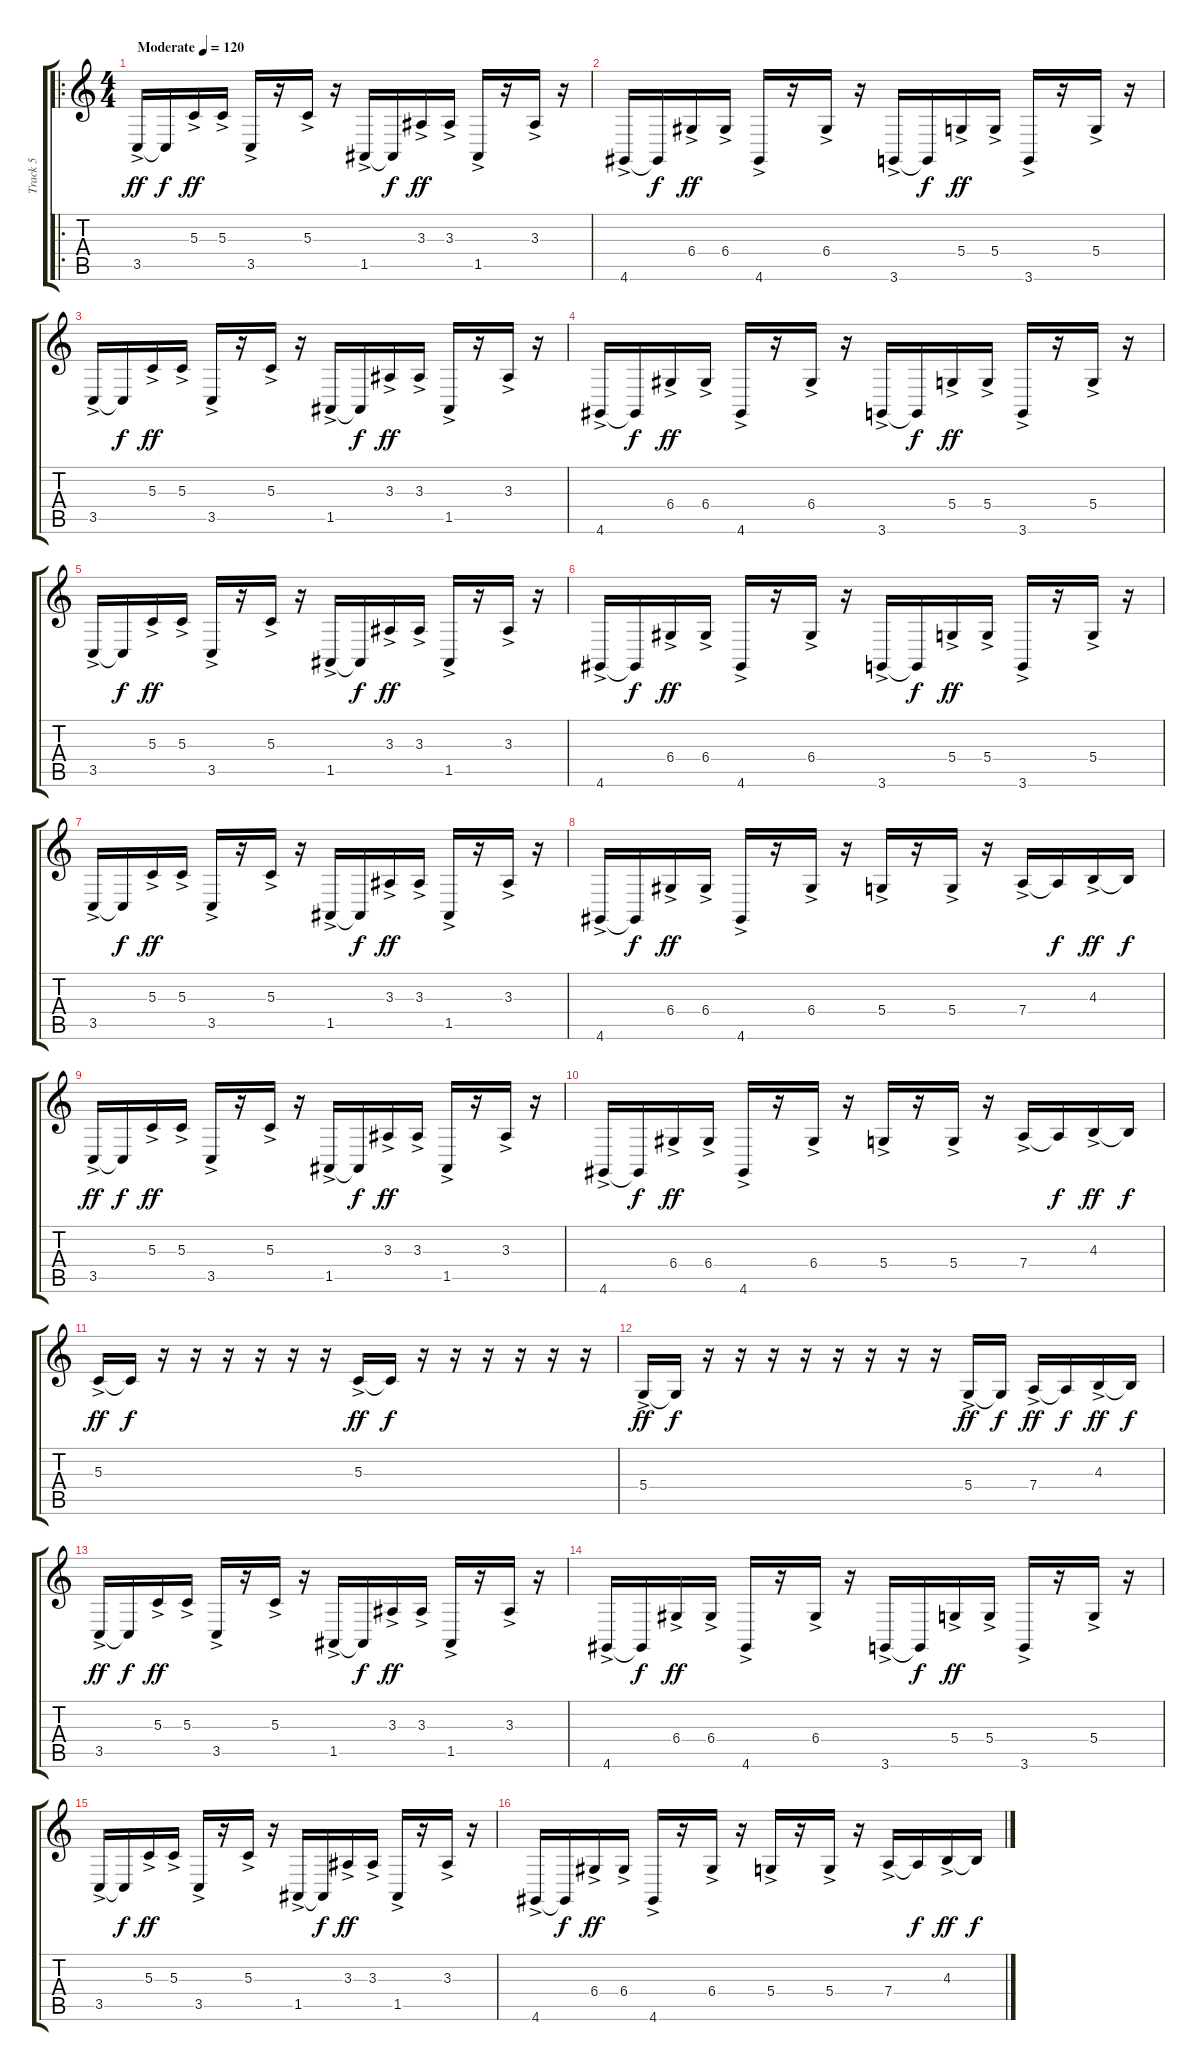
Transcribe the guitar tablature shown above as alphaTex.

\track ("Track 5" "Track 5") {instrument tuba bank 255}
\staff {score tabs}
\tuning (E4 B3 G3 D3 A2 E2) {hide}
\ro
\ts (4 4)
\tempo (120 "Moderate")
\clef g2
\ks c
3.5{ac}.16{dy ff instrument tuba} 3.5{t}.16{dy f} 5.3{ac}.16{dy ff} 5.3{ac}.16 3.5{ac}.16 r.16 5.3{ac}.16 r.16 1.5{ac}.16 1.5{t}.16{dy f} 3.3{ac}.16{dy ff} 3.3{ac}.16 1.5{ac}.16 r.16 3.3{ac}.16 r.16 |
4.6{ac}.16 4.6{t}.16{dy f} 6.4{ac}.16{dy ff} 6.4{ac}.16 4.6{ac}.16 r.16 6.4{ac}.16 r.16 3.6{ac}.16 3.6{t}.16{dy f} 5.4{ac}.16{dy ff} 5.4{ac}.16 3.6{ac}.16 r.16 5.4{ac}.16 r.16 |
3.5{ac}.16 3.5{t}.16{dy f} 5.3{ac}.16{dy ff} 5.3{ac}.16 3.5{ac}.16 r.16 5.3{ac}.16 r.16 1.5{ac}.16 1.5{t}.16{dy f} 3.3{ac}.16{dy ff} 3.3{ac}.16 1.5{ac}.16 r.16 3.3{ac}.16 r.16 |
4.6{ac}.16 4.6{t}.16{dy f} 6.4{ac}.16{dy ff} 6.4{ac}.16 4.6{ac}.16 r.16 6.4{ac}.16 r.16 3.6{ac}.16 3.6{t}.16{dy f} 5.4{ac}.16{dy ff} 5.4{ac}.16 3.6{ac}.16 r.16 5.4{ac}.16 r.16 |
3.5{ac}.16 3.5{t}.16{dy f} 5.3{ac}.16{dy ff} 5.3{ac}.16 3.5{ac}.16 r.16 5.3{ac}.16 r.16 1.5{ac}.16 1.5{t}.16{dy f} 3.3{ac}.16{dy ff} 3.3{ac}.16 1.5{ac}.16 r.16 3.3{ac}.16 r.16 |
4.6{ac}.16 4.6{t}.16{dy f} 6.4{ac}.16{dy ff} 6.4{ac}.16 4.6{ac}.16 r.16 6.4{ac}.16 r.16 3.6{ac}.16 3.6{t}.16{dy f} 5.4{ac}.16{dy ff} 5.4{ac}.16 3.6{ac}.16 r.16 5.4{ac}.16 r.16 |
3.5{ac}.16 3.5{t}.16{dy f} 5.3{ac}.16{dy ff} 5.3{ac}.16 3.5{ac}.16 r.16 5.3{ac}.16 r.16 1.5{ac}.16 1.5{t}.16{dy f} 3.3{ac}.16{dy ff} 3.3{ac}.16 1.5{ac}.16 r.16 3.3{ac}.16 r.16 |
4.6{ac}.16 4.6{t}.16{dy f} 6.4{ac}.16{dy ff} 6.4{ac}.16 4.6{ac}.16 r.16 6.4{ac}.16 r.16 5.4{ac}.16 r.16 5.4{ac}.16 r.16 7.4{ac}.16 7.4{t}.16{dy f} 4.3{ac}.16{dy ff} 4.3{t}.16{dy f} |
3.5{ac}.16{dy ff} 3.5{t}.16{dy f} 5.3{ac}.16{dy ff} 5.3{ac}.16 3.5{ac}.16 r.16 5.3{ac}.16 r.16 1.5{ac}.16 1.5{t}.16{dy f} 3.3{ac}.16{dy ff} 3.3{ac}.16 1.5{ac}.16 r.16 3.3{ac}.16 r.16 |
4.6{ac}.16 4.6{t}.16{dy f} 6.4{ac}.16{dy ff} 6.4{ac}.16 4.6{ac}.16 r.16 6.4{ac}.16 r.16 5.4{ac}.16 r.16 5.4{ac}.16 r.16 7.4{ac}.16 7.4{t}.16{dy f} 4.3{ac}.16{dy ff} 4.3{t}.16{dy f} |
5.3{ac}.16{dy ff} 5.3{t}.16{dy f} r.16 r.16 r.16 r.16 r.16 r.16 5.3{ac}.16{dy ff} 5.3{t}.16{dy f} r.16 r.16 r.16 r.16 r.16 r.16 |
5.4{ac}.16{dy ff} 5.4{t}.16{dy f} r.16 r.16 r.16 r.16 r.16 r.16 r.16 r.16 5.4{ac}.16{dy ff} 5.4{t}.16{dy f} 7.4{ac}.16{dy ff} 7.4{t}.16{dy f} 4.3{ac}.16{dy ff} 4.3{t}.16{dy f} |
3.5{ac}.16{dy ff} 3.5{t}.16{dy f} 5.3{ac}.16{dy ff} 5.3{ac}.16 3.5{ac}.16 r.16 5.3{ac}.16 r.16 1.5{ac}.16 1.5{t}.16{dy f} 3.3{ac}.16{dy ff} 3.3{ac}.16 1.5{ac}.16 r.16 3.3{ac}.16 r.16 |
4.6{ac}.16 4.6{t}.16{dy f} 6.4{ac}.16{dy ff} 6.4{ac}.16 4.6{ac}.16 r.16 6.4{ac}.16 r.16 3.6{ac}.16 3.6{t}.16{dy f} 5.4{ac}.16{dy ff} 5.4{ac}.16 3.6{ac}.16 r.16 5.4{ac}.16 r.16 |
3.5{ac}.16 3.5{t}.16{dy f} 5.3{ac}.16{dy ff} 5.3{ac}.16 3.5{ac}.16 r.16 5.3{ac}.16 r.16 1.5{ac}.16 1.5{t}.16{dy f} 3.3{ac}.16{dy ff} 3.3{ac}.16 1.5{ac}.16 r.16 3.3{ac}.16 r.16 |
4.6{ac}.16 4.6{t}.16{dy f} 6.4{ac}.16{dy ff} 6.4{ac}.16 4.6{ac}.16 r.16 6.4{ac}.16 r.16 5.4{ac}.16 r.16 5.4{ac}.16 r.16 7.4{ac}.16 7.4{t}.16{dy f} 4.3{ac}.16{dy ff} 4.3{t}.16{dy f}
